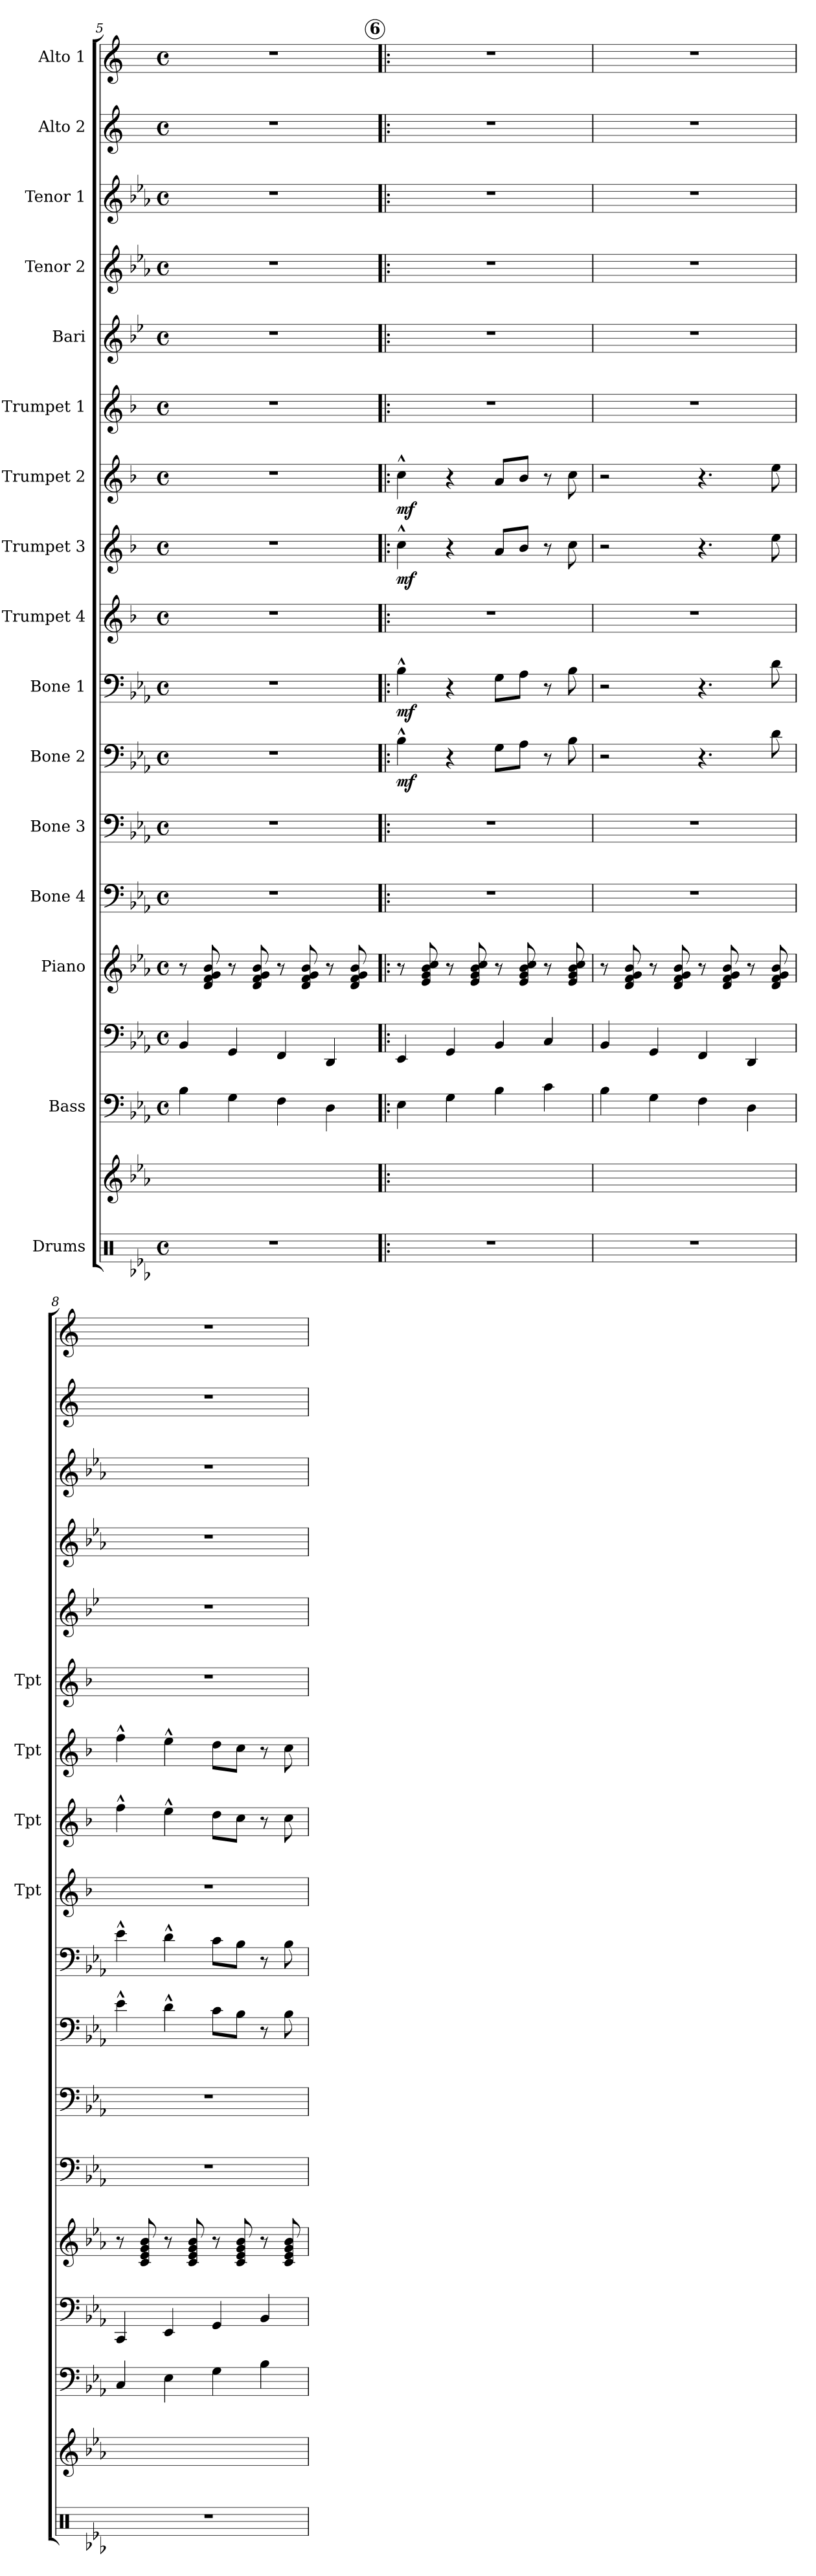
**kern	**kern	**kern	**kern	**kern	**kern	**kern	**kern	**dynam	**kern	**dynam	**kern	**kern	**dynam	**kern	**dynam	**kern	**kern	**kern	**kern	**kern	**kern
*part18	*part17	*part16	*part15	*part14	*part13	*part12	*part11	*part11	*part10	*part10	*part9	*part8	*part8	*part7	*part7	*part6	*part5	*part4	*part3	*part2	*part1
*staff18	*staff17	*staff16	*staff15	*staff14	*staff13	*staff12	*staff11	*staff11	*staff10	*staff10	*staff9	*staff8	*staff8	*staff7	*staff7	*staff6	*staff5	*staff4	*staff3	*staff2	*staff1
*I"Drums	*	*I"Bass	*	*I"Piano	*I"Bone 4	*I"Bone 3	*I"Bone 2	*	*I"Bone 1	*	*I"Trumpet 4	*I"Trumpet 3	*	*I"Trumpet 2	*	*I"Trumpet 1	*I"Bari	*I"Tenor 2	*I"Tenor 1	*I"Alto 2	*I"Alto 1
*	*	*	*	*	*	*	*	*	*	*	*I'Tpt	*I'Tpt	*	*I'Tpt	*	*I'Tpt	*	*	*	*	*
*clefX	*clefG2	*clefF4	*clefF4	*clefG2	*clefF4	*clefF4	*clefF4	*	*clefF4	*	*clefG2	*clefG2	*	*clefG2	*	*clefG2	*clefG2	*clefG2	*clefG2	*clefG2	*clefG2
*	*	*ITrd7c12	*	*	*	*	*	*	*	*	*ITrd1c2	*ITrd1c2	*	*ITrd1c2	*	*ITrd1c2	*ITrd8c14	*ITrd8c14	*ITrd8c14	*ITrd5c9	*ITrd5c9
*k[b-e-a-]	*k[b-e-a-]	*k[b-e-a-]	*k[b-e-a-]	*k[b-e-a-]	*k[b-e-a-]	*k[b-e-a-]	*k[b-e-a-]	*	*k[b-e-a-]	*	*k[b-e-a-]	*k[b-e-a-]	*	*k[b-e-a-]	*	*k[b-e-a-]	*k[b-e-]	*k[b-e-a-]	*k[b-e-a-]	*k[b-e-a-]	*k[b-e-a-]
*E-:	*E-:	*E-:	*E-:	*E-:	*E-:	*E-:	*E-:	*	*E-:	*	*E-:	*E-:	*	*E-:	*	*E-:	*B-:	*E-:	*E-:	*E-:	*E-:
*M4/4	*	*M4/4	*M4/4	*M4/4	*M4/4	*M4/4	*M4/4	*	*M4/4	*	*M4/4	*M4/4	*	*M4/4	*	*M4/4	*M4/4	*M4/4	*M4/4	*M4/4	*M4/4
*met(c)	*	*met(c)	*met(c)	*met(c)	*met(c)	*met(c)	*met(c)	*	*met(c)	*	*met(c)	*met(c)	*	*met(c)	*	*met(c)	*met(c)	*met(c)	*met(c)	*met(c)	*met(c)
=5	=5	=5	=5	=5	=5	=5	=5	=5	=5	=5	=5	=5	=5	=5	=5	=5	=5	=5	=5	=5	=5
1r	1ryy	4BB-\	4BB-/	8r	1r	1r	1r	.	1r	.	1r	1r	.	1r	.	1r	1r	1r	1r	1r	1r
.	.	.	.	8d/ 8f/ 8g/ 8b-/	.	.	.	.	.	.	.	.	.	.	.	.	.	.	.	.	.
.	.	4GG\	4GG/	8r	.	.	.	.	.	.	.	.	.	.	.	.	.	.	.	.	.
.	.	.	.	8d/ 8f/ 8g/ 8b-/	.	.	.	.	.	.	.	.	.	.	.	.	.	.	.	.	.
.	.	4FF\	4FF/	8r	.	.	.	.	.	.	.	.	.	.	.	.	.	.	.	.	.
.	.	.	.	8d/ 8f/ 8g/ 8b-/	.	.	.	.	.	.	.	.	.	.	.	.	.	.	.	.	.
.	.	4DD\	4DD/	8r	.	.	.	.	.	.	.	.	.	.	.	.	.	.	.	.	.
.	.	.	.	8d/ 8f/ 8g/ 8b-/	.	.	.	.	.	.	.	.	.	.	.	.	.	.	.	.	.
!!LO:PB:g=z
!!LO:REH:place=s1:a:B:enc=circle:fs=6.3:t=6
=6!|:	=6!|:	=6!|:	=6!|:	=6!|:	=6!|:	=6!|:	=6!|:	=6!|:	=6!|:	=6!|:	=6!|:	=6!|:	=6!|:	=6!|:	=6!|:	=6!|:	=6!|:	=6!|:	=6!|:	=6!|:	=6!|:
!	!	!	!	!	!	!	!	!LO:DY:b	!	!LO:DY:b	!	!	!LO:DY:b	!	!LO:DY:b	!	!	!	!	!	!
1r	1ryy	4EE-\	4EE-/	8r	1r	1r	4B-^^>\	mf	4B-^^>\	mf	1r	4b-^^>\	mf	4b-^^>\	mf	1r	1r	1r	1r	1r	1r
.	.	.	.	8e-/ 8g/ 8b-/ 8cc/	.	.	.	.	.	.	.	.	.	.	.	.	.	.	.	.	.
.	.	4GG\	4GG/	8r	.	.	4r	.	4r	.	.	4r	.	4r	.	.	.	.	.	.	.
.	.	.	.	8e-/ 8g/ 8b-/ 8cc/	.	.	.	.	.	.	.	.	.	.	.	.	.	.	.	.	.
.	.	4BB-\	4BB-/	8r	.	.	8G\L	.	8G\L	.	.	8g/L	.	8g/L	.	.	.	.	.	.	.
.	.	.	.	8e-/ 8g/ 8b-/ 8cc/	.	.	8A-\J	.	8A-\J	.	.	8a-/J	.	8a-/J	.	.	.	.	.	.	.
.	.	4C\	4C/	8r	.	.	8r	.	8r	.	.	8r	.	8r	.	.	.	.	.	.	.
.	.	.	.	8e-/ 8g/ 8b-/ 8cc/	.	.	8B-\	.	8B-\	.	.	8b-\	.	8b-\	.	.	.	.	.	.	.
=7	=7	=7	=7	=7	=7	=7	=7	=7	=7	=7	=7	=7	=7	=7	=7	=7	=7	=7	=7	=7	=7
1r	1ryy	4BB-\	4BB-/	8r	1r	1r	2r	.	2r	.	1r	2r	.	2r	.	1r	1r	1r	1r	1r	1r
.	.	.	.	8d/ 8f/ 8g/ 8b-/	.	.	.	.	.	.	.	.	.	.	.	.	.	.	.	.	.
.	.	4GG\	4GG/	8r	.	.	.	.	.	.	.	.	.	.	.	.	.	.	.	.	.
.	.	.	.	8d/ 8f/ 8g/ 8b-/	.	.	.	.	.	.	.	.	.	.	.	.	.	.	.	.	.
.	.	4FF\	4FF/	8r	.	.	4.r	.	4.r	.	.	4.r	.	4.r	.	.	.	.	.	.	.
.	.	.	.	8d/ 8f/ 8g/ 8b-/	.	.	.	.	.	.	.	.	.	.	.	.	.	.	.	.	.
.	.	4DD\	4DD/	8r	.	.	.	.	.	.	.	.	.	.	.	.	.	.	.	.	.
.	.	.	.	8d/ 8f/ 8g/ 8b-/	.	.	8d\	.	8d\	.	.	8dd\	.	8dd\	.	.	.	.	.	.	.
=8	=8	=8	=8	=8	=8	=8	=8	=8	=8	=8	=8	=8	=8	=8	=8	=8	=8	=8	=8	=8	=8
1r	1ryy	4CC/	4CC/	8r	1r	1r	4e-^^>\	.	4e-^^>\	.	1r	4ee-^^>\	.	4ee-^^>\	.	1r	1r	1r	1r	1r	1r
.	.	.	.	8c/ 8e-/ 8g/ 8b-/	.	.	.	.	.	.	.	.	.	.	.	.	.	.	.	.	.
.	.	4EE-\	4EE-/	8r	.	.	4d^^>\	.	4d^^>\	.	.	4dd^^>\	.	4dd^^>\	.	.	.	.	.	.	.
.	.	.	.	8c/ 8e-/ 8g/ 8b-/	.	.	.	.	.	.	.	.	.	.	.	.	.	.	.	.	.
.	.	4GG\	4GG/	8r	.	.	8c\L	.	8c\L	.	.	8cc\L	.	8cc\L	.	.	.	.	.	.	.
.	.	.	.	8c/ 8e-/ 8g/ 8b-/	.	.	8B-\J	.	8B-\J	.	.	8b-\J	.	8b-\J	.	.	.	.	.	.	.
.	.	4BB-\	4BB-/	8r	.	.	8r	.	8r	.	.	8r	.	8r	.	.	.	.	.	.	.
.	.	.	.	8c/ 8e-/ 8g/ 8b-/	.	.	8B-\	.	8B-\	.	.	8b-\	.	8b-\	.	.	.	.	.	.	.
=	=	=	=	=	=	=	=	=	=	=	=	=	=	=	=	=	=	=	=	=	=
*-	*-	*-	*-	*-	*-	*-	*-	*-	*-	*-	*-	*-	*-	*-	*-	*-	*-	*-	*-	*-	*-
